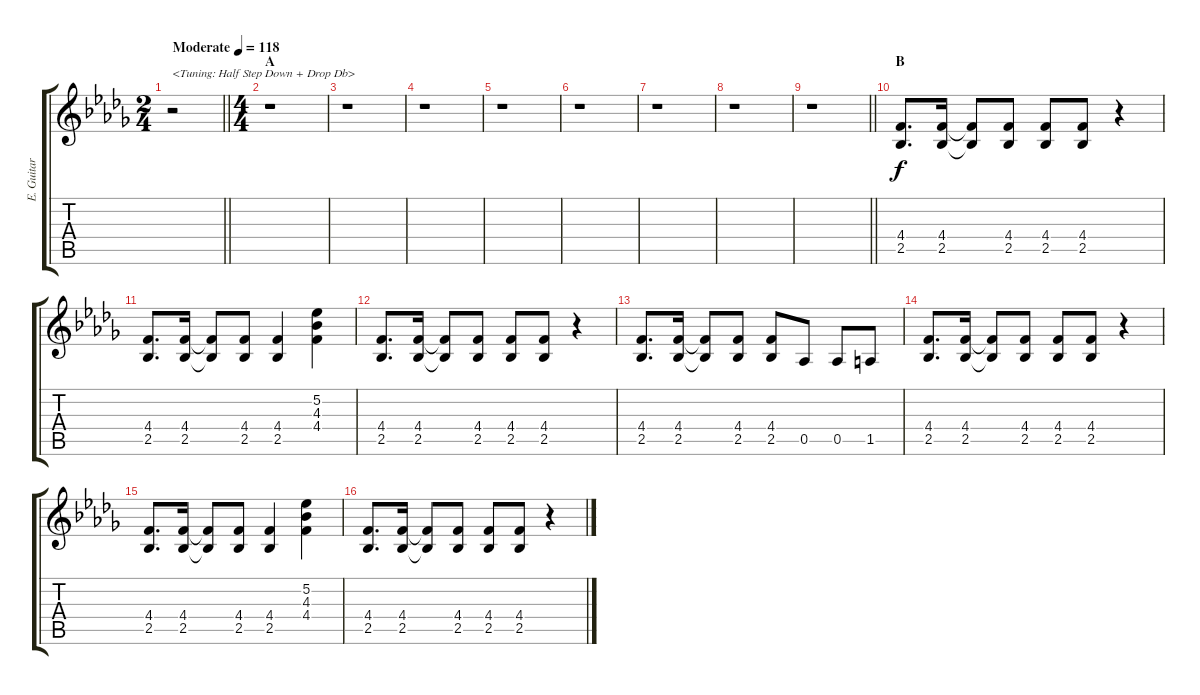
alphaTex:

\track ("E. Guitar I" "E. Guitar ") {instrument overdrivenguitar}
\staff {score tabs}
\tuning (Eb4 Bb3 Gb3 Db3 Ab2 Db2) {hide}
\ts (2 4)
\tempo (118 "Moderate")
\clef g2
\barLineRight lightlight
\ks db
r.2{txt "<Tuning: Half Step Down + Drop Db>" dy f instrument overdrivenguitar} |
\ts (4 4)
\section ("" "A")
r.1 |
r.1 |
r.1 |
r.1 |
r.1 |
r.1 |
r.1 |
\barLineRight lightlight
r.1 |
\section ("" "B")
(4.4 2.5).8{d} (4.4 2.5).16 (4.4{t} 2.5{t}).8 (4.4 2.5).8 (4.4 2.5).8 (4.4 2.5).8 r.4 |
(4.4 2.5).8{d} (4.4 2.5).16 (4.4{t} 2.5{t}).8 (4.4 2.5).8 (4.4 2.5).4 (5.2 4.3 4.4).4 |
(4.4 2.5).8{d} (4.4 2.5).16 (4.4{t} 2.5{t}).8 (4.4 2.5).8 (4.4 2.5).8 (4.4 2.5).8 r.4 |
(4.4 2.5).8{d} (4.4 2.5).16 (4.4{t} 2.5{t}).8 (4.4 2.5).8 (4.4 2.5).8 0.5.8 0.5.8 1.5.8 |
(4.4 2.5).8{d} (4.4 2.5).16 (4.4{t} 2.5{t}).8 (4.4 2.5).8 (4.4 2.5).8 (4.4 2.5).8 r.4 |
(4.4 2.5).8{d} (4.4 2.5).16 (4.4{t} 2.5{t}).8 (4.4 2.5).8 (4.4 2.5).4 (5.2 4.3 4.4).4 |
(4.4 2.5).8{d} (4.4 2.5).16 (4.4{t} 2.5{t}).8 (4.4 2.5).8 (4.4 2.5).8 (4.4 2.5).8 r.4
